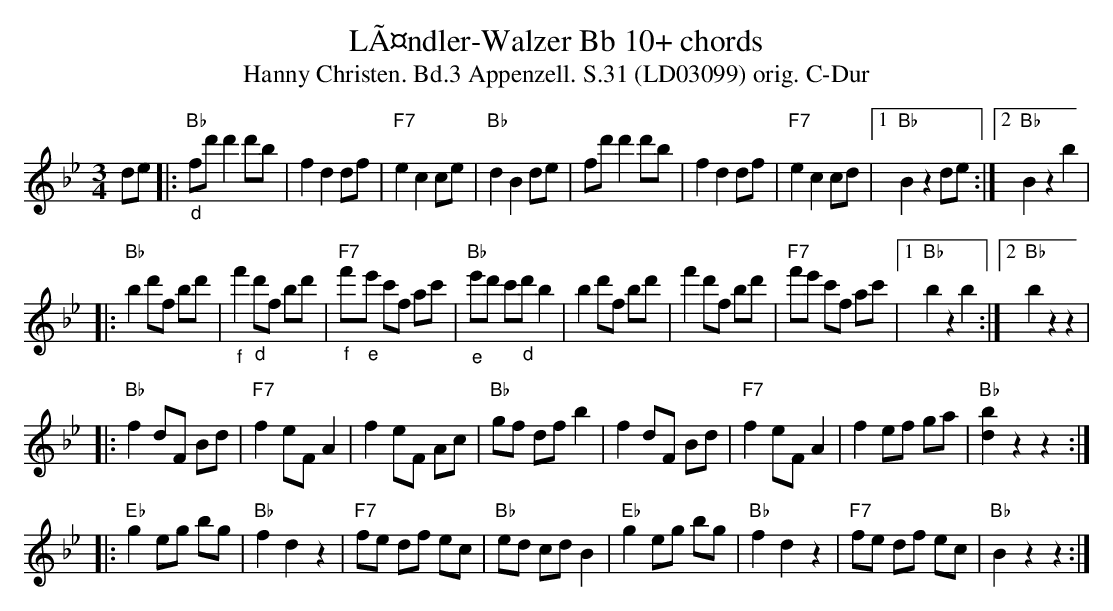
X:1
T:LÃ¤ndler-Walzer Bb 10+ chords
T:Hanny Christen. Bd.3 Appenzell. S.31 (LD03099) orig. C-Dur
M:3/4
L:1/8
K:Bbmaj%%MIDI gchordon
de |: "Bb""_d"fd' d'2 d'b | f2 d2 df | "F7"e2 c2 ce | "Bb"d2 B2 de | fd' d'2 d'b | f2 d2 df | "F7"e2 c2 cd |1 "Bb"B2 z2 de :|2 "Bb"B2 z2 b2 |
|: "Bb"b2 d'f bd' | "_f"f'2 "_d"d'f bd' | "F7""_f"f'"_e"e' c'f ac' | "Bb""_e"e'd' c'"_d"d' b2 | b2 d'f bd' | f'2 d'f bd' | "F7"f'e' c'f ac' |1 "Bb"b2 z2 b2 :|2 "Bb"b2 z2 z2 |
|: "Bb"f2 dF Bd | "F7"f2 eF A2 | f2 eF Ac | "Bb"gf df b2 | f2 dF Bd | "F7"f2 eF A2 | f2 ef ga | "Bb"[db]2 z2 z2 :|
|: "Eb"g2 eg bg | "Bb"f2 d2 z2 | "F7"fe df ec | "Bb"ed cd B2 | "Eb"g2 eg bg | "Bb"f2 d2 z2 | "F7"fe df ec | "Bb"B2 z2 z2 :|
